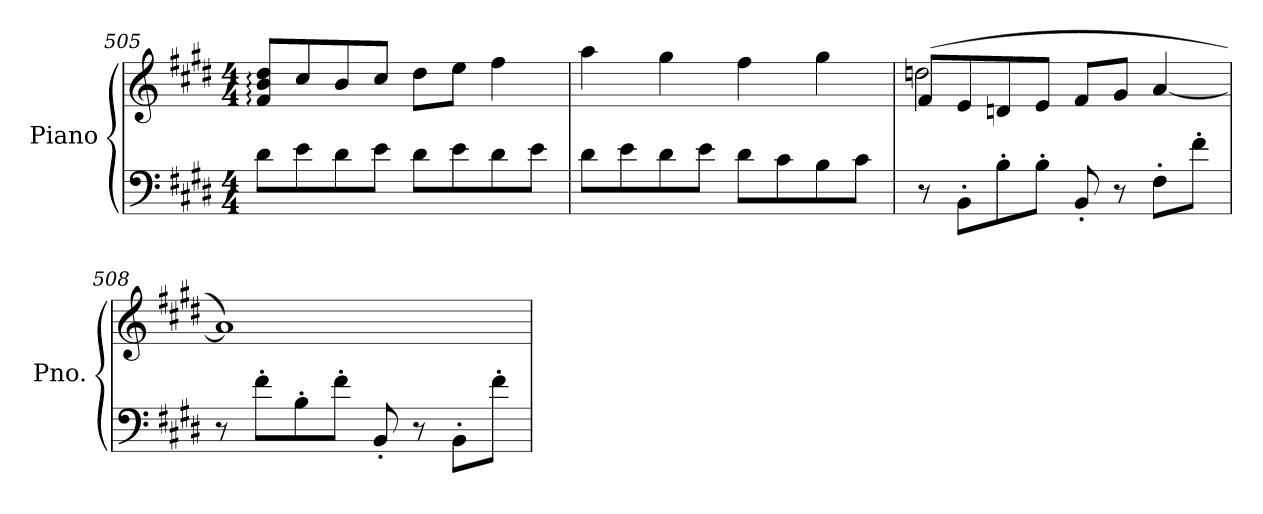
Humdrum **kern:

**kern	**kern	**dynam
*part1	*part1	*part1
*staff2	*staff1	*staff1/2
*I"Piano	*	*
*I'Pno.	*	*
*clefF4	*clefG2	*
*k[f#c#g#d#]	*k[f#c#g#d#]	*
*M4/4	*M4/4	*
=505	=505	=505
8d#\L	8f#/: 8b/: 8dd#/:L	.
8e\	8cc#/	.
8d#\	8b/	.
8e\J	8cc#/J	.
8d#\L	8dd#\L	.
8e\	8ee\J	.
8d#\	4ff#\	.
8e\J	.	.
=506	=506	=506
8d#\L	4aa\	.
8e\	.	.
8d#\	4gg#\	.
8e\J	.	.
8d#\L	4ff#\	.
8c#\	.	.
8B\	4gg#\	.
8c#\J	.	.
=507	=507	=507
*	*^	*
!	!	!	!LO:DY:b=2
!	!	!	!LO:DY:n=1:b
8r	(8f#/L	2ddn\	mp mf
8BB'\L	8e/	.	.
8B'\	8dn/	.	.
8B'\J	8e/J	.	.
8BB'/	8f#/L	2ryy	.
8r	8g#/J	.	.
8F#'\L	[4a/	.	.
8f#'\J	.	.	.
*	*v	*v	*
!!LO:PB:g=z
=508	=508	=508
8r	1a])	.
8f#'\L	.	.
8B'\	.	.
8f#'\J	.	.
8BB'/	.	.
8r	.	.
8BB'\L	.	.
8f#'\J	.	.
=	=	=
*-	*-	*-
